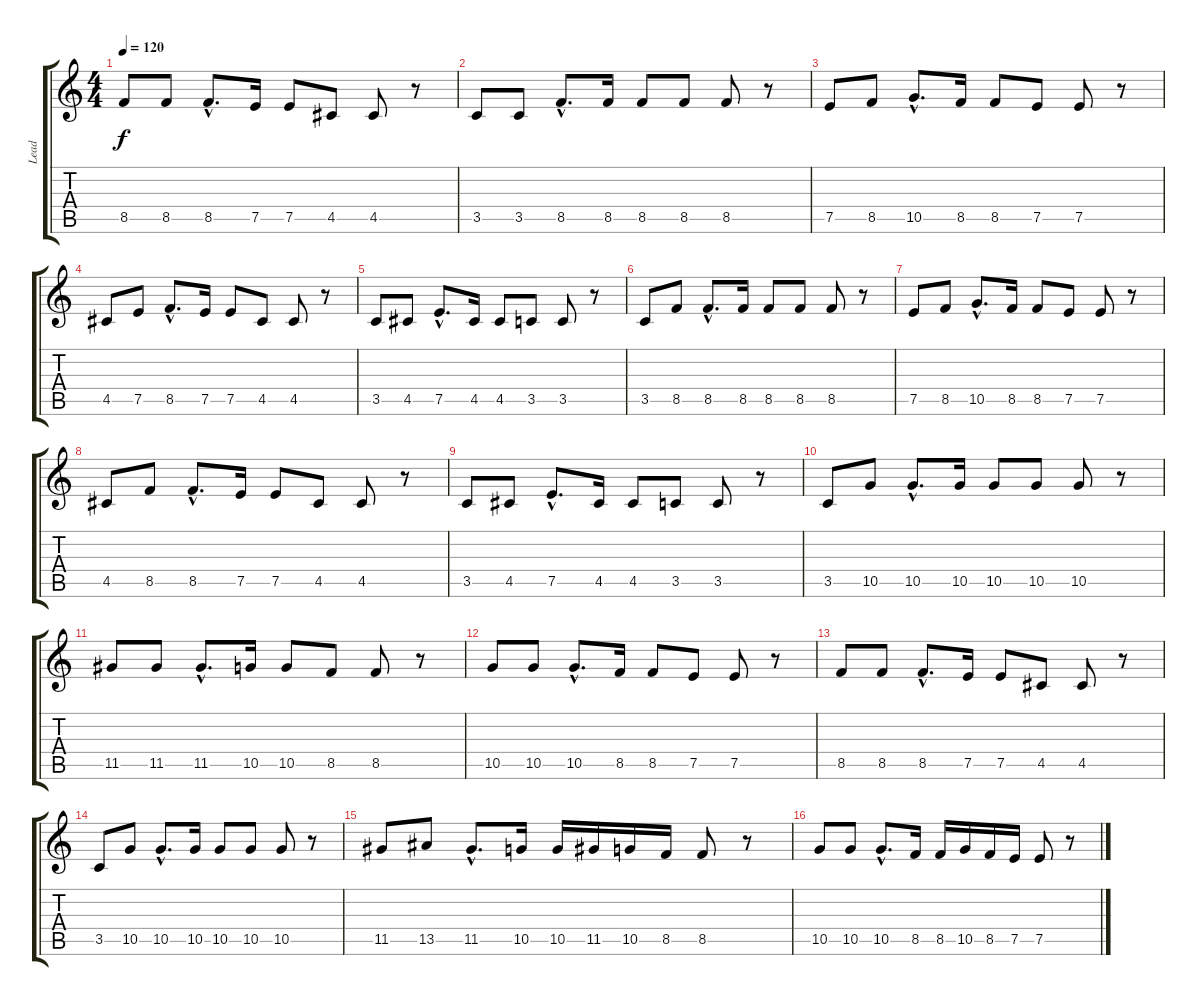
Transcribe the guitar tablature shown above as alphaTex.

\track ("Lead" "Lead") {instrument electricguitarjazz}
\staff {score tabs}
\tuning (E4 B3 G3 D3 A2 E2) {hide}
\ts (4 4)
\tempo 120
\clef g2
\ks c
8.5.8{dy f} 8.5.8 8.5{hac}.8{d} 7.5.16 7.5.8 4.5.8 4.5.8 r.8 |
3.5.8 3.5.8 8.5{hac}.8{d} 8.5.16 8.5.8 8.5.8 8.5.8 r.8 |
7.5.8 8.5.8 10.5{hac}.8{d} 8.5.16 8.5.8 7.5.8 7.5.8 r.8 |
4.5.8 7.5.8 8.5{hac}.8{d} 7.5.16 7.5.8 4.5.8 4.5.8 r.8 |
3.5.8 4.5.8 7.5{hac}.8{d} 4.5.16 4.5.8 3.5.8 3.5.8 r.8 |
3.5.8 8.5.8 8.5{hac}.8{d} 8.5.16 8.5.8 8.5.8 8.5.8 r.8 |
7.5.8 8.5.8 10.5{hac}.8{d} 8.5.16 8.5.8 7.5.8 7.5.8 r.8 |
4.5.8 8.5.8 8.5{hac}.8{d} 7.5.16 7.5.8 4.5.8 4.5.8 r.8 |
3.5.8 4.5.8 7.5{hac}.8{d} 4.5.16 4.5.8 3.5.8 3.5.8 r.8 |
3.5.8 10.5.8 10.5{hac}.8{d} 10.5.16 10.5.8 10.5.8 10.5.8 r.8 |
11.5.8 11.5.8 11.5{hac}.8{d} 10.5.16 10.5.8 8.5.8 8.5.8 r.8 |
10.5.8 10.5.8 10.5{hac}.8{d} 8.5.16 8.5.8 7.5.8 7.5.8 r.8 |
8.5.8 8.5.8 8.5{hac}.8{d} 7.5.16 7.5.8 4.5.8 4.5.8 r.8 |
3.5.8 10.5.8 10.5{hac}.8{d} 10.5.16 10.5.8 10.5.8 10.5.8 r.8 |
11.5.8 13.5.8 11.5{hac}.8{d} 10.5.16 10.5.16 11.5.16 10.5.16 8.5.16 8.5.8 r.8 |
10.5.8 10.5.8 10.5{hac}.8{d} 8.5.16 8.5.16 10.5.16 8.5.16 7.5.16 7.5.8 r.8
